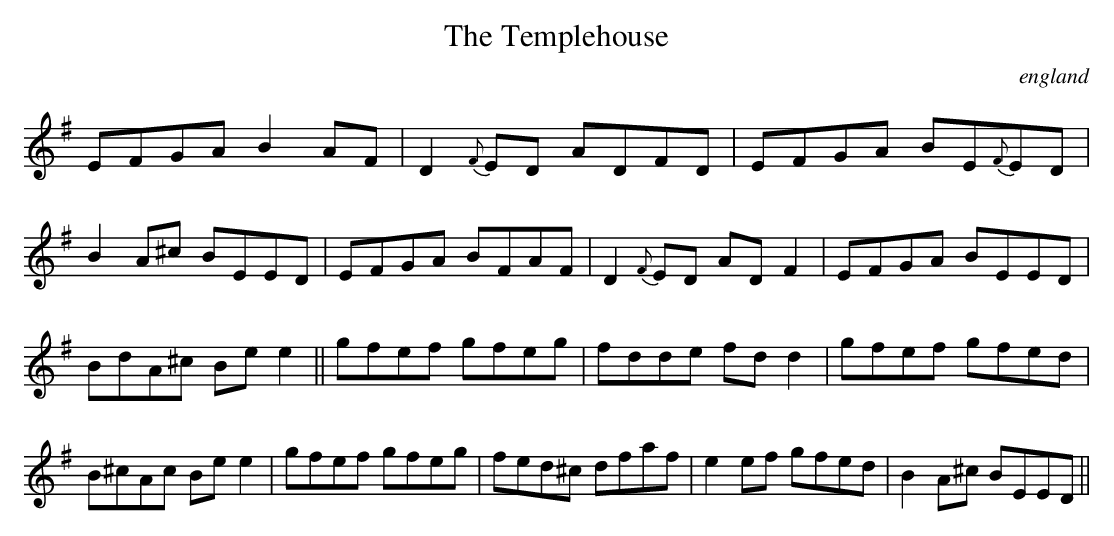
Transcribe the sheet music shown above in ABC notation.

X:1
T:Templehouse, The
O:england
K:G
EFGA B2AF|D2{F}ED ADFD|EFGA BE{F}ED|B2A^c BEED|\
EFGA BFAF|D2{F}ED ADF2|EFGA BEED|BdA^c Bee2||\
gfef gfeg|fdde fdd2|gfef gfed|B^cAc Bee2|\
gfef gfeg|fed^c dfaf|e2ef gfed|B2A^c BEED||
